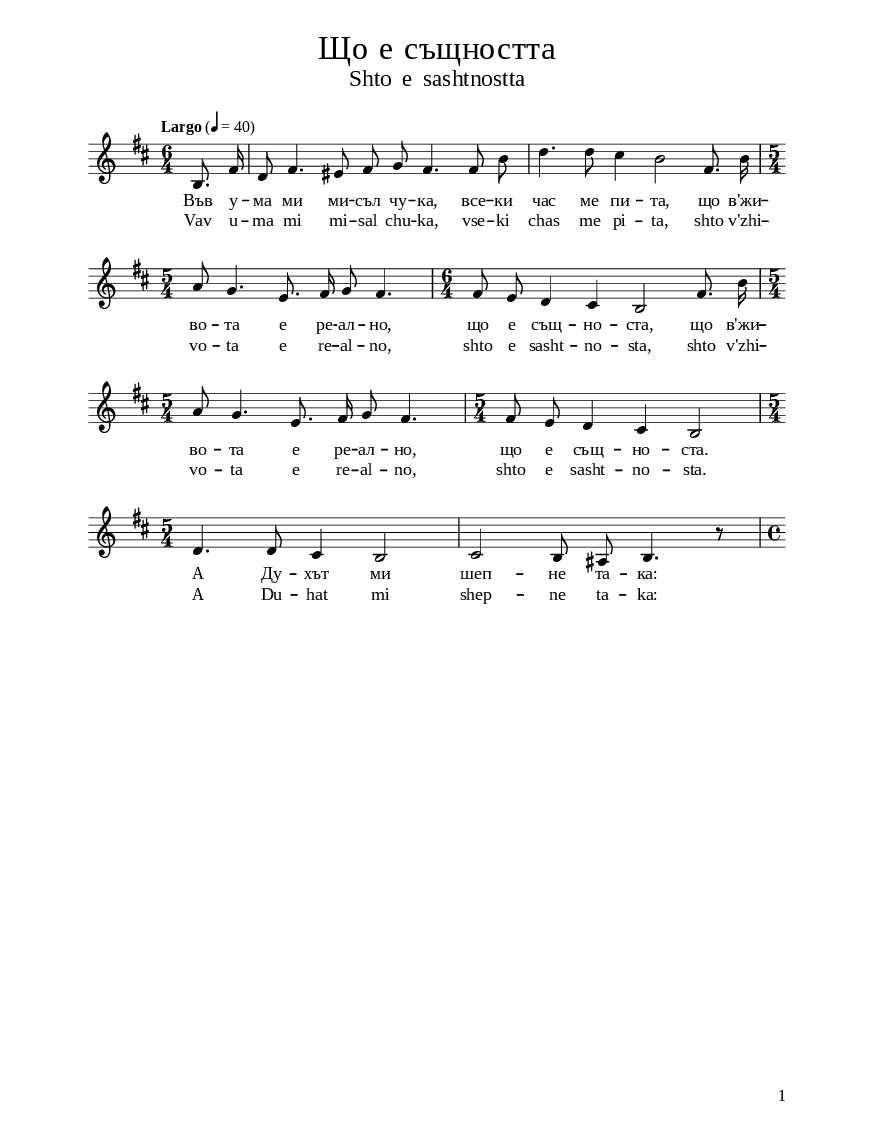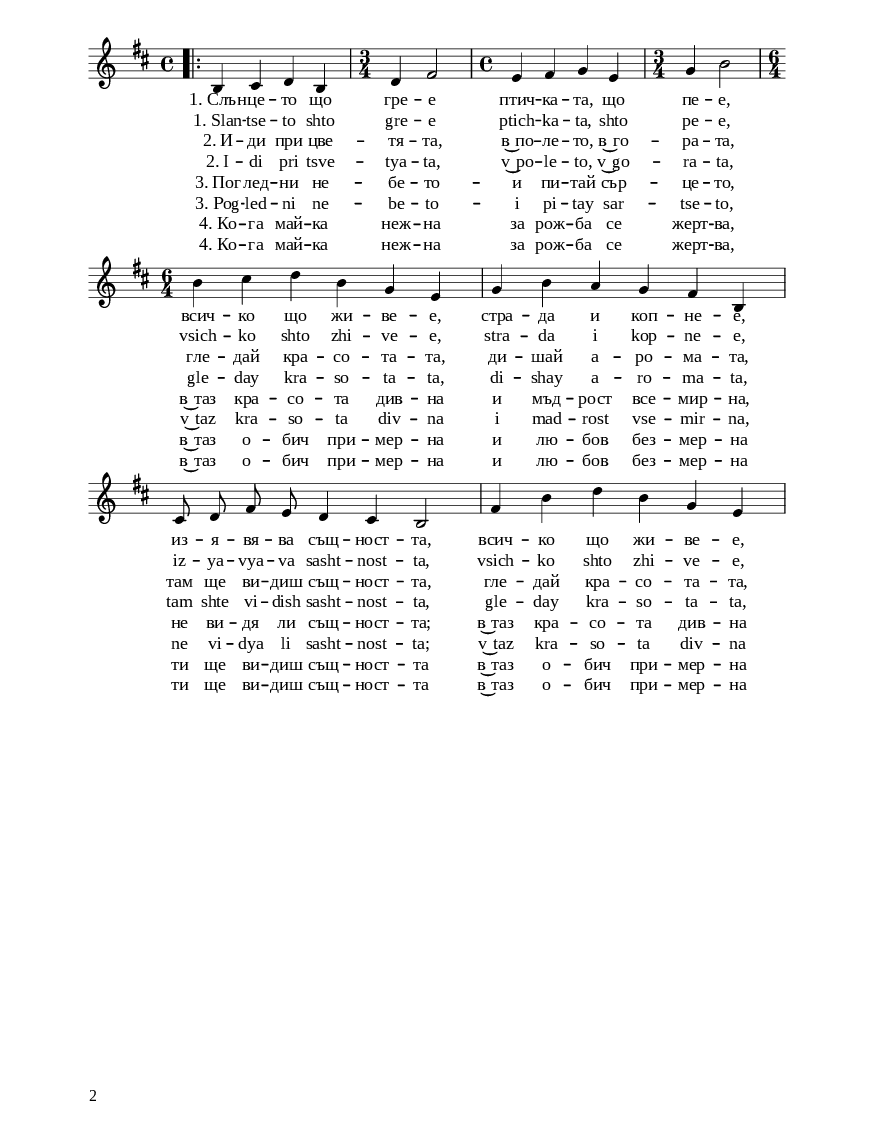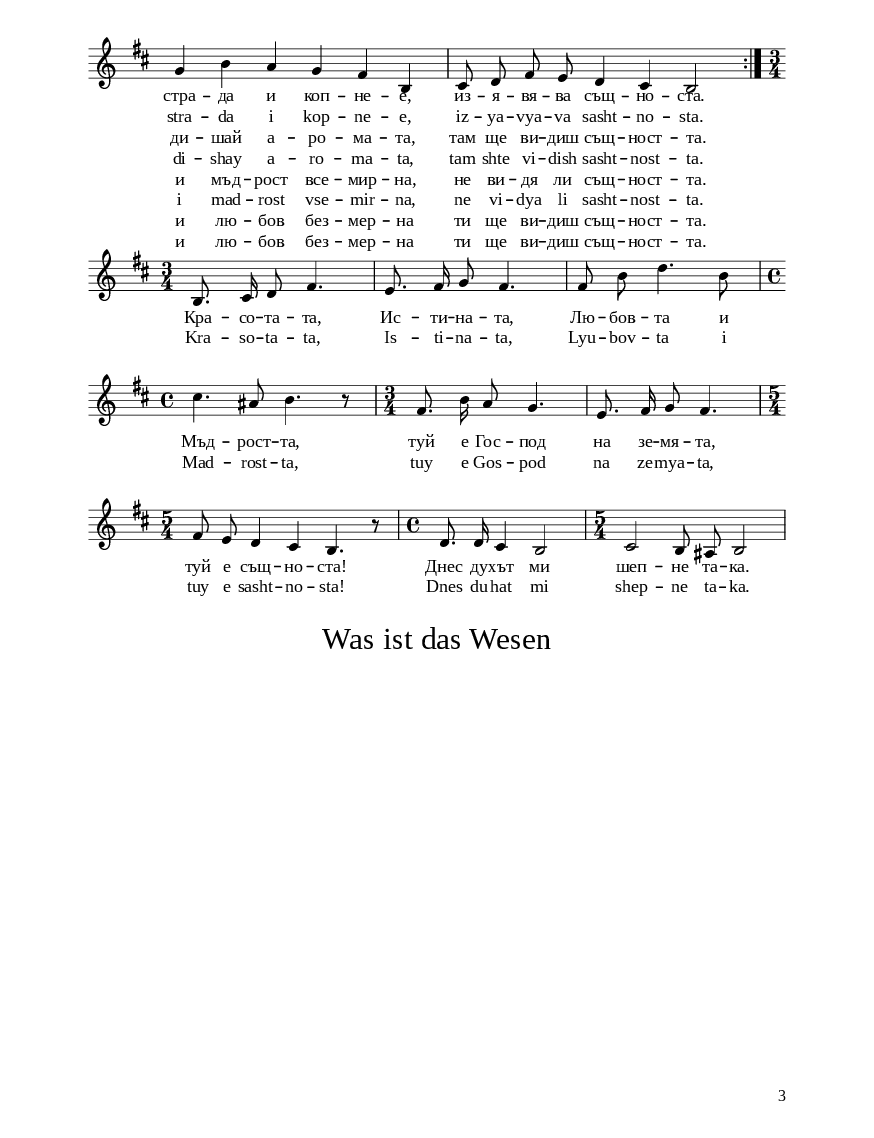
\version "2.18.2"

\paper {
  #(set-paper-size "a5")
}

\bookpart {
  \paper {
    print-all-headers = ##t
    print-page-number = ##t
    print-first-page-number = ##t

    % put page numbers on the bottom
    oddHeaderMarkup = \markup ""
    evenHeaderMarkup = \markup ""
    oddFooterMarkup = \markup
    \fill-line {
      ""
      \on-the-fly #print-page-number-check-first \fromproperty #'page:page-number-string
    }
    evenFooterMarkup = \markup
    \fill-line {
      \on-the-fly #print-page-number-check-first \fromproperty #'page:page-number-string
      ""
    }

    left-margin = 1.5\cm
    right-margin = 1.5\cm
    top-margin = 1.6\cm
    bottom-margin = 1.2\cm
    ragged-bottom = ##t % do not spread the staves to fill the whole vertical space

    % change lyrics and titles font (affects notes also)
    fonts =
    #(make-pango-font-tree
      "Times New Roman"
      "DejaVu Sans"
      "DejaVu Sans Mono"
      (/ (* staff-height pt) 3.6))

    % change distance between staves
    system-system-spacing =
    #'((basic-distance . 12)
       (minimum-distance . 6)
       (padding . 1)
       (stretchability . 12))
  }

  \header {
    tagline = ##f
  }

  \score{
    \layout {
      indent = 0.0\cm % remove first line indentation
      ragged-last = ##f % do not spread last line to fill the whole space
      \context {
        \Score
        \omit BarNumber %remove bar numbers
      } % context

      \context {
        % change staff size
        \Staff
        fontSize = #+0 % affects notes size only
        \override StaffSymbol #'staff-space = #(magstep -3)
        \override StaffSymbol #'thickness = #0.5
        \override BarLine #'hair-thickness = #1
        %\override StaffSymbol #'ledger-line-thickness = #'(0 . 0)
      }

      \context {
        % adjust space between staff and lyrics and between the two lyric lines
        \Lyrics
        \override VerticalAxisGroup.nonstaff-relatedstaff-spacing = #'((basic-distance . 4.5))
        \override VerticalAxisGroup.nonstaff-nonstaff-spacing = #'((minimum-distance . 2))
      }
    } % layout

    \new Voice \absolute {
      \clef treble
      \key d \major
      \time 6/4
      \tempo \markup {
        % make tempo note smaller
        \concat {
          "Largo " \normal-text { "(" }
          \teeny \general-align #Y #DOWN \note #"4" #0.8
          \normal-text { " = 40)" }
        }
      }
      \partial 4
      \autoBeamOff

      b8. fis'16| d'8 fis'4. eis'8 fis'8 g'8 fis'4. fis'8 b'8| d''4. d''8 cis''4 b'2 fis'8. b'16 | \break

      \time 5/4  a'8 g'4. e'8. fis'16 g'8 fis'4. | \time 6/4 fis'8 e'8 d'4 cis'4 b2 fis'8. b'16 \time 5/4 | \break

      \time 5/4  a'8 g'4. e'8. fis'16 g'8 fis'4. | \time 5/4 fis'8 e'8 d'4 cis'4 b2 | \break

      \time 5/4 d'4. d'8 cis'4 b2 | cis'2 b8 ais8 b4. r8 | \break

      \repeat volta 2 {

        \time 4/4 b4 cis'4 d'4 b4 | \time 3/4 d'4 fis'2 | \time 4/4 e'4 fis' g' e' | \time 3/4 g'4 b'2  \break

        \time 6/4 b'4 cis''4 d'' b' g' e' | g' b' a' g' fis' b | \break

        cis'8 d' fis' e' d'4 cis' b2 | fis'4 b' d'' b' g' e' |\break \pageBreak

        g'4 b'4 a'4 g'4 fis'4 b |  cis'8 d' fis' e' d'4 cis'4 b2 | \break
      }

      \time 3/4 b8. cis'16 d'8 fis'4. | e'8. fis'16 g'8 fis'4. | fis'8 b'8 d''4. b'8| \break

      \time 4/4 cis''4. ais'8 b'4. r8 | \time 3/4 fis'8. b'16 a'8 g'4. | e'8. fis'16 g'8 fis'4. | \break

      \time 5/4	fis'8 e' d'4 cis' b4. r8| \time 4/4 d'8. d'16 cis'4 b2 | \time 5/4 cis'2 b8 ais8 b2 | \break


    }

    \addlyrics {
      Във у -- ма ми ми -- съл чу -- ка, все -- ки час ме пи -- та,
      що в'жи -- во -- та е ре -- ал -- но, що е същ -- но -- ста,
      що в'жи -- во -- та е ре -- ал -- но, що е същ -- но -- ста.
      А Ду -- хът ми шеп  -- не та  -- ка:

      "1. Слън"  -- це  -- то що гре -- е птич -- ка -- та, що пе -- е,

      всич -- ко що жи -- ве -- е, стра -- да и коп -- не -- е,

      из -- я -- вя -- ва  същ -- ност -- та,   всич -- ко що жи -- ве -- е, стра -- да и коп -- не -- е,

      из -- я -- вя -- ва същ -- но -- ста.

      Кра  -- со  -- та  -- та, Ис  -- ти  -- на  -- та, Лю -- бов  -- та и Мъд  -- рост  -- та,

      туй е Гос  -- под на зе  -- мя  -- та, туй е същ  -- но  -- ста! Днес ду  -- хът ми шеп  -- не та  -- ка.
    }

    \addlyrics {
      Vav u -- ma mi mi -- sal chu -- ka, vse -- ki chas me pi -- ta,
      shto v'zhi -- vo -- ta e re -- al -- no, shto e sasht -- no -- sta,
      shto v'zhi -- vo -- ta e re -- al -- no, shto e sasht -- no -- sta.

      A Du -- hat mi shep  -- ne ta  -- ka:

      "1. Slan"  -- tse  -- to shto gre -- e ptich -- ka -- ta, shto pe -- e,

      vsich -- ko shto zhi -- ve -- e, stra -- da i kop -- ne -- e,

      iz -- ya -- vya -- va  sasht -- nost -- ta,   vsich -- ko shto zhi -- ve -- e, stra -- da i kop -- ne -- e,

      iz -- ya -- vya -- va sasht -- no -- sta.

      Kra  -- so  -- ta  -- ta, Is  -- ti  -- na  -- ta, Lyu -- bov  -- ta i Mad  -- rost  -- ta,

      tuy e Gos  -- pod na ze  -- mya  -- ta, tuy e sasht  -- no  -- sta! Dnes du  -- hat mi shep  -- ne ta  -- ka.

      A Du -- hat mi shep  -- ne ta  -- ka:

    }
      \addlyrics {
      " " " " " " " " " " " " " " " "

      " " " " " " " " " " " " " " " "

      " " " " " " " " " " " " " " " " " "

      " " " " " " " " " " " " " " " " " " " " " " " " " " " "

      " " " " " " " " " " " " " " " " " " "2. И" -- ди при цве -- тя -- та, в~по -- ле -- то, в~го -- ра -- та,
      гле -- дай кра -- со -- та -- та, ди -- шай а -- ро -- ма -- та, там ще ви -- диш същ -- ност  -- та,
      гле -- дай кра -- со -- та -- та, ди -- шай а -- ро -- ма -- та, там ще ви -- диш същ -- ност  -- та.

      " " " " " " " " " " " " " " " " " "

      " " " " " " " " " " " " " " " " " "
    }

    \addlyrics {
      " " " " " " " " " " " " " " " "

      " " " " " " " " " " " " " " " "

      " " " " " " " " " " " " " " " " " "

      " " " " " " " " " " " " " " " " " " " " " " " " " " " "

      " " " " " " " " " " " " " " " " " " "2. I" -- di pri tsve -- tya -- ta, v~po -- le -- to, v~go -- ra -- ta,
      gle -- day kra -- so -- ta -- ta, di -- shay a -- ro -- ma -- ta, tam shte vi -- dish sasht -- nost  -- ta,
      gle -- day kra -- so -- ta -- ta, di -- shay a -- ro -- ma -- ta, tam shte vi -- dish sasht -- nost  -- ta.

      " " " " " " " " " " " " " " " " " "

      " " " " " " " " " " " " " " " " " "
    }




    \addlyrics {
      " " " " " " " " " " " " " " " "

      " " " " " " " " " " " " " " " "

      " " " " " " " " " " " " " " " " " "

      " " " " " " " " " " " " " " " " " " " " " " " " " " " "

      " " " " " " " " " " " " " " " " " "

      "3. Пог" -- лед  -- ни не -- бе -- то -- и пи -- тай сър -- це -- то,
      в~таз кра -- со -- та див -- на и мъд -- рост все -- мир -- на, не ви -- дя ли същ -- ност -- та;  в~таз кра -- со -- та див -- на и мъд -- рост все -- мир -- на, не ви -- дя ли същ -- ност -- та.

      " " " " " " " " " " " " " " " " " "

      " " " " " " " " " " " " " " " " " "
    }

    \addlyrics {
      " " " " " " " " " " " " " " " "

      " " " " " " " " " " " " " " " "

      " " " " " " " " " " " " " " " " " "

      " " " " " " " " " " " " " " " " " " " " " " " " " " " "

      " " " " " " " " " " " " " " " " " "

      "3. Pog" -- led  -- ni ne -- be -- to -- i pi -- tay sar -- tse -- to,
      v~taz kra -- so -- ta div -- na i mad -- rost vse -- mir -- na, ne vi -- dya li sasht -- nost -- ta;  v~taz kra -- so -- ta div -- na i mad -- rost vse -- mir -- na, ne vi -- dya li sasht -- nost -- ta.

      " " " " " " " " " " " " " " " " " "

      " " " " " " " " " " " " " " " " " "
    }

     \addlyrics {
      " " " " " " " " " " " " " " " "

      " " " " " " " " " " " " " " " "

      " " " " " " " " " " " " " " " " " "

      " " " " " " " " " " " " " " " " " " " " " " " " " " " "

      " " " " " " " " " " " " " " " " " "

      "4. Ко" -- га май -- ка неж -- на за рож -- ба се жерт -- ва,
      в~таз о -- бич при -- мер -- на и лю -- бов без -- мер -- на
      ти ще ви -- диш същ -- ност -- та
      в~таз о -- бич при -- мер -- на и лю -- бов без -- мер -- на
      ти ще ви -- диш същ -- ност -- та.

      " " " " " " " " " " " " " " " " " "

      " " " " " " " " " " " " " " " " " "
    }

     \addlyrics {
      " " " " " " " " " " " " " " " "

      " " " " " " " " " " " " " " " "

      " " " " " " " " " " " " " " " " " "

      " " " " " " " " " " " " " " " " " " " " " " " " " " " "

      " " " " " " " " " " " " " " " " " "

      "4. Ко" -- га май -- ка неж -- на за рож -- ба се жерт -- ва,
      в~таз о -- бич при -- мер -- на и лю -- бов без -- мер -- на
      ти ще ви -- диш същ -- ност -- та
      в~таз о -- бич при -- мер -- на и лю -- бов без -- мер -- на
      ти ще ви -- диш същ -- ност -- та.

      " " " " " " " " " " " " " " " " " "

      " " " " " " " " " " " " " " " " " "
    }






    \header {
      title = \markup \column \normal-text \fontsize #2.5 {
        \center-align
        \line { Що е същността }
        \vspace #-0.6
        \center-align
        \line \fontsize #-3 { Shto e sashtnostta }
        \vspace #-0.8
        \center-align
        \line \fontsize #-3 { " " }
      }
    }

    \midi{}

  } % score



  %\pageBreak

  % include foreign translation(s) of the song
  \version "2.22.0"

\markup \fill-line { \fontsize #6 "Was ist das Wesen" }
\markup \fontsize #+2.5 {
  \hspace #10
  \override #'(baseline-skip . 2)

  \column {
    \line { " " }


 \line { " "In meinem Verstand klopft ein Gedanke;}
 \line { " "Täglich fragt er mich:}
 \line { " "Was ist das Reale im Leben,}
 \line { " "was ist das Wesen?}
\line { " " }
 \line { " "Mein Geist flüstert mir zu:}
 \line { " " }
 \line { " "Die Sonne, die scheint, }
 \line { " "der Vogel, der singt,}
 \line { " "alles, was lebt,}
\line { " "leidet und sich sehnt,}
 \line { " "drückt das Wesen aus.}
 \line { " " }

 \line { " "Gehe zu den Blumen,}
 \line { " "auf das Feld, in den Wald;}
 \line { " "schau die Schönheit an, }
 \line { " "atme das Aroma ein,}
 \line { " "dort schaust du das Wesen an.}
 \line { " " }

 \line { " "Schau den Himmel an, frag das Herz,}
 \line { " "In dieser wunderbaren Schönheit}
 \line { " "und kosmischen Weisheit, schaust du nicht das Wesen?}
 \line { " " }

 \line { " "Wenn sich die zärtliche Mutter }
  \line { " "für das Kind aufopfert,}
 \line { " "in dieser beispielhaften Liebe (obitsch),}
 \line { " "und grenzenlose Liebe (ljubov) schaust du nicht das Wesen an?}
 \line { " " }

 \line { " "Schönheit, Wahrheit, Liebe und Weisheit,}
 \line { " "das ist der Herr auf Erden, das ist das Wesen.}

  }
}


} % bookpart
